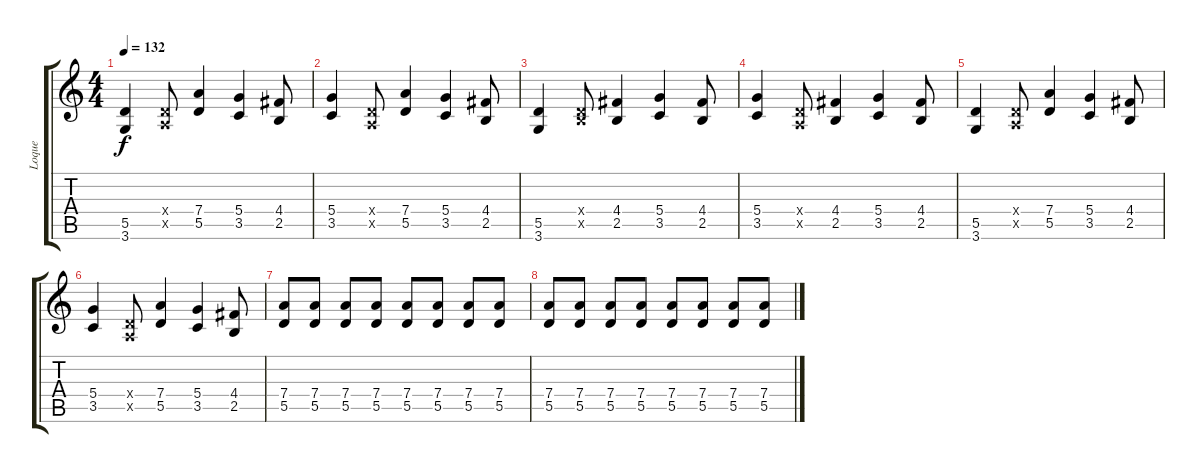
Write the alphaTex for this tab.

\track ("Loque" "Loque") {instrument distortionguitar}
\staff {score tabs}
\tuning (E4 B3 G3 D3 A2 E2) {hide}
\ts (4 4)
\tempo 132
\clef g2
\ks c
(5.5 3.6).4{dy f} (0.4{x} 0.5{x}).8 (7.4 5.5).4 (5.4 3.5).4 (4.4 2.5).8 |
(5.4 3.5).4 (0.4{x} 0.5{x}).8 (7.4 5.5).4 (5.4 3.5).4 (4.4 2.5).8 |
(5.5 3.6).4 (0.4{x} 2.5{x}).8 (4.4 2.5).4 (5.4 3.5).4 (4.4 2.5).8 |
(5.4 3.5).4 (0.4{x} 0.5{x}).8 (4.4 2.5).4 (5.4 3.5).4 (4.4 2.5).8 |
(5.5 3.6).4 (0.4{x} 0.5{x}).8 (7.4 5.5).4 (5.4 3.5).4 (4.4 2.5).8 |
(5.4 3.5).4 (0.4{x} 0.5{x}).8 (7.4 5.5).4 (5.4 3.5).4 (4.4 2.5).8 |
(7.4 5.5).8 (7.4 5.5).8 (7.4 5.5).8 (7.4 5.5).8 (7.4 5.5).8 (7.4 5.5).8 (7.4 5.5).8 (7.4 5.5).8 |
(7.4 5.5).8 (7.4 5.5).8 (7.4 5.5).8 (7.4 5.5).8 (7.4 5.5).8 (7.4 5.5).8 (7.4 5.5).8 (7.4 5.5).8
